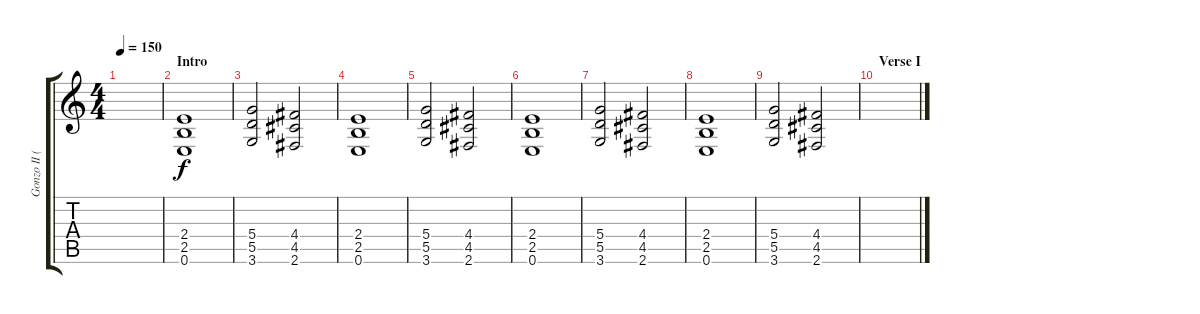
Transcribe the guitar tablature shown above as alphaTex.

\track ("Gonzo II (Nur studio)" "Gonzo II (") {instrument distortionguitar}
\staff {score tabs}
\tuning (E4 B3 G3 D3 A2 E2) {hide}
\ts (4 4)
\tempo 150
\clef g2
\ks c
|
\section ("" "Intro")
(2.4 2.5 0.6).1 |
(5.4 5.5 3.6).2 (4.4 4.5 2.6).2 |
(2.4 2.5 0.6).1 |
(5.4 5.5 3.6).2 (4.4 4.5 2.6).2 |
(2.4 2.5 0.6).1 |
(5.4 5.5 3.6).2 (4.4 4.5 2.6).2 |
(2.4 2.5 0.6).1 |
(5.4 5.5 3.6).2 (4.4 4.5 2.6).2 |
\section ("" "Verse I")
